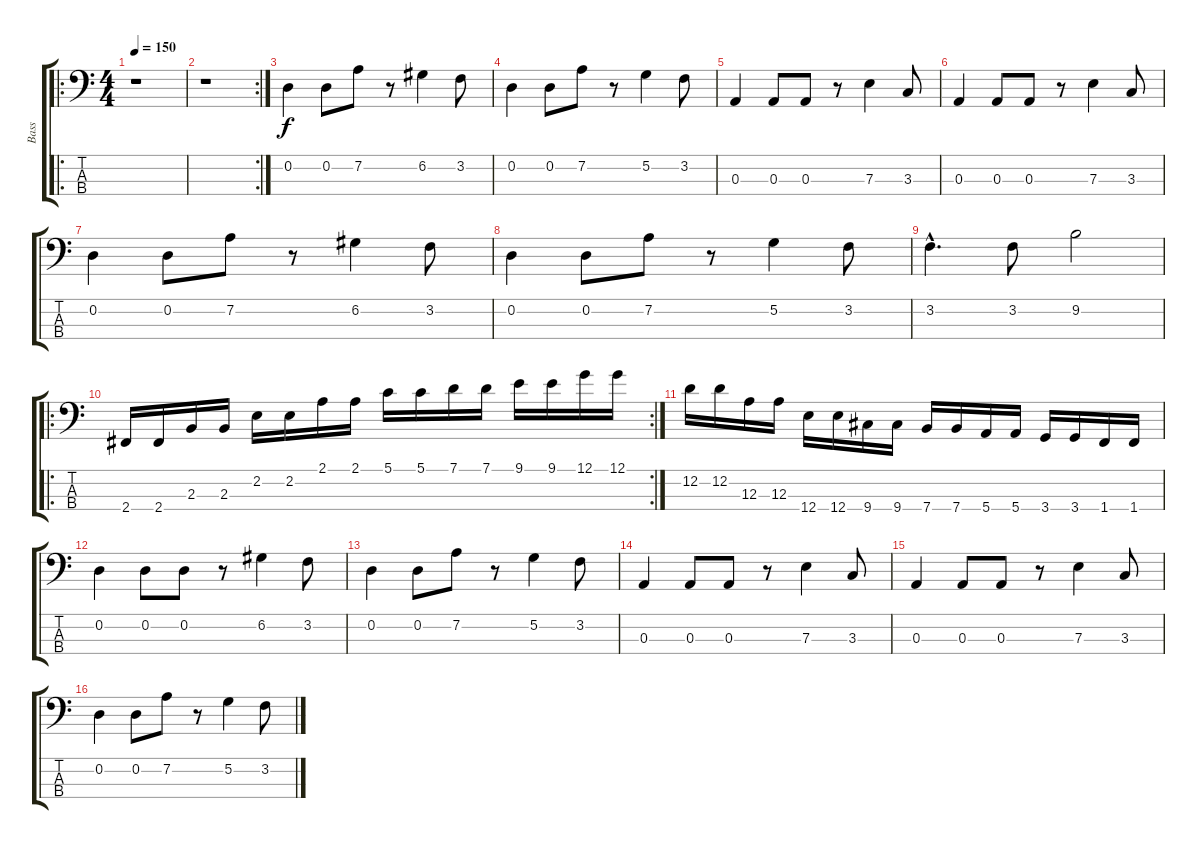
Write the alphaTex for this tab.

\track ("Bass" "Bass") {instrument electricbassfinger}
\staff {score tabs}
\tuning (G2 D2 A1 E1) {hide}
\ro
\ts (4 4)
\tempo 150
\clef f4
\ks c
r.1{dy f instrument electricbassfinger} |
\rc 2
r.1 |
0.2.4 0.2.8 7.2.8 r.8 6.2.4 3.2.8 |
0.2.4 0.2.8 7.2.8 r.8 5.2.4 3.2.8 |
0.3.4 0.3.8 0.3.8 r.8 7.3.4 3.3.8 |
0.3.4 0.3.8 0.3.8 r.8 7.3.4 3.3.8 |
0.2.4 0.2.8 7.2.8 r.8 6.2.4 3.2.8 |
0.2.4 0.2.8 7.2.8 r.8 5.2.4 3.2.8 |
3.2{hac}.4{d} 3.2.8 9.2.2 |
\ro
\rc 2
2.4.16 2.4.16 2.3.16 2.3.16 2.2.16 2.2.16 2.1.16 2.1.16 5.1.16 5.1.16 7.1.16 7.1.16 9.1.16 9.1.16 12.1.16 12.1.16 |
12.2.16 12.2.16 12.3.16 12.3.16 12.4.16 12.4.16 9.4.16 9.4.16 7.4.16 7.4.16 5.4.16 5.4.16 3.4.16 3.4.16 1.4.16 1.4.16 |
0.2.4 0.2.8 0.2.8 r.8 6.2.4 3.2.8 |
0.2.4 0.2.8 7.2.8 r.8 5.2.4 3.2.8 |
0.3.4 0.3.8 0.3.8 r.8 7.3.4 3.3.8 |
0.3.4 0.3.8 0.3.8 r.8 7.3.4 3.3.8 |
0.2.4 0.2.8 7.2.8 r.8 5.2.4 3.2.8
